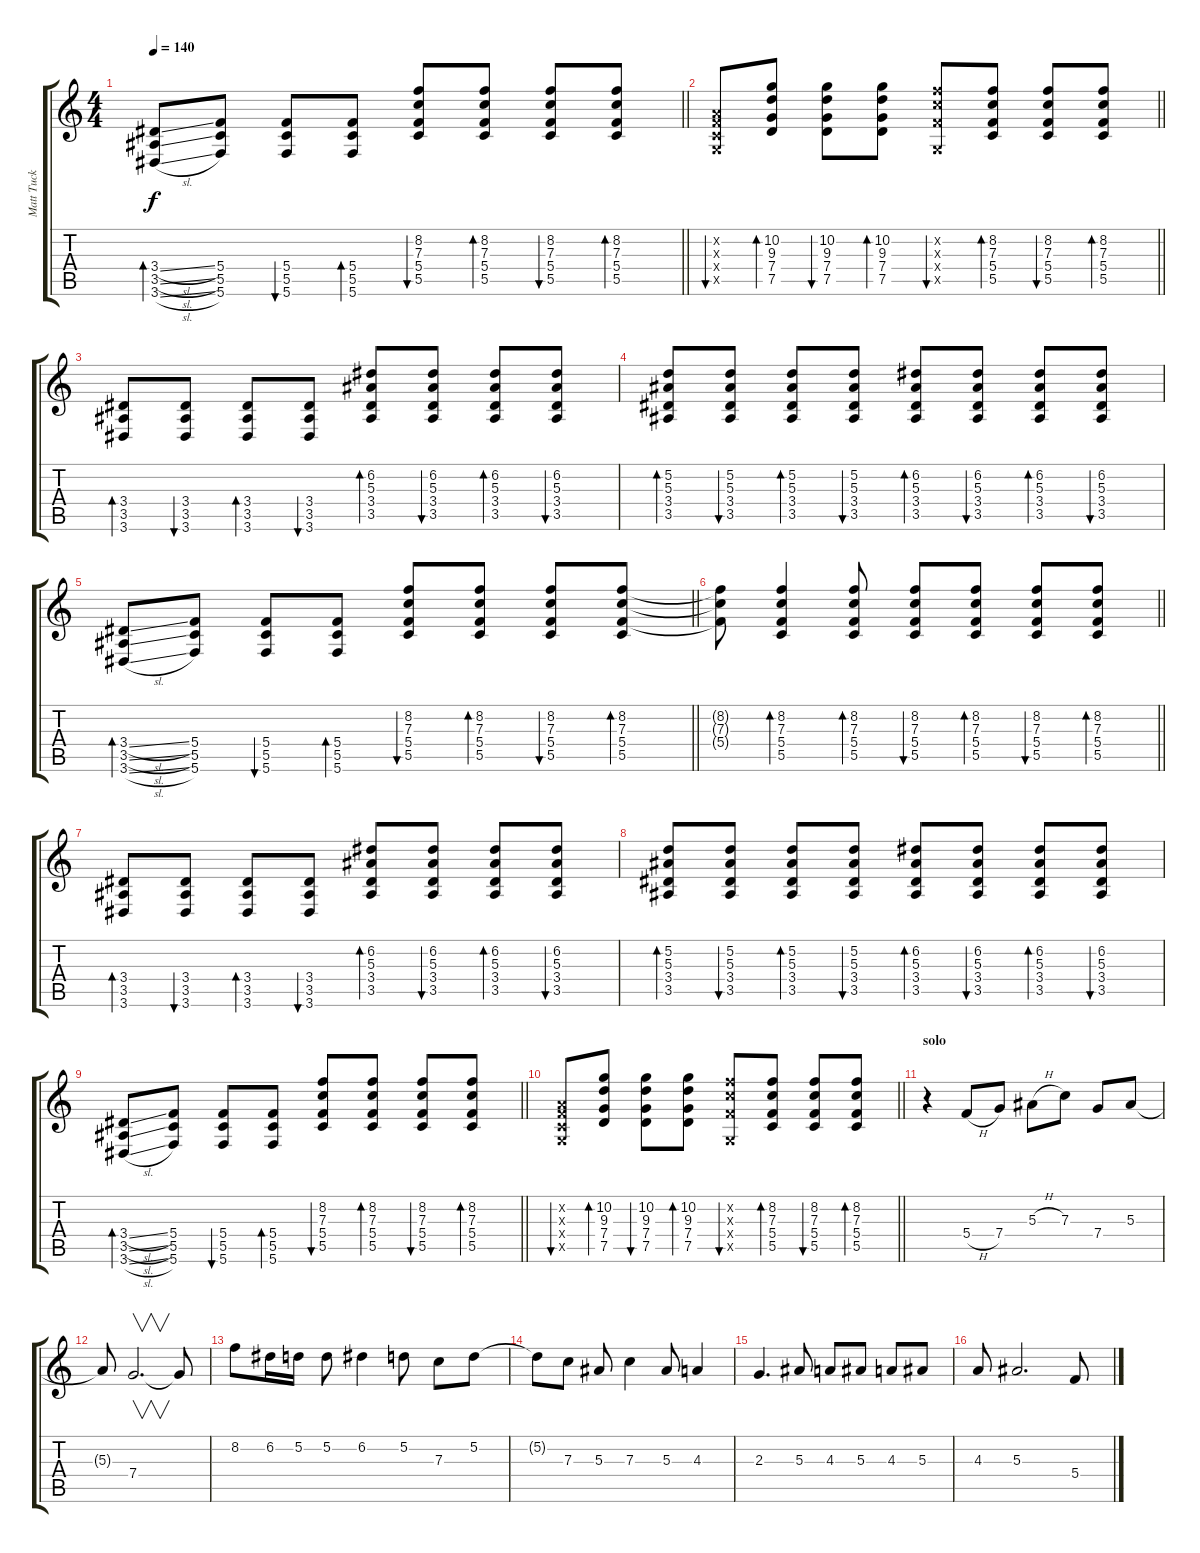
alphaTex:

\track ("Matt Tuck" "Matt Tuck") {instrument acousticguitarsteel}
\staff {score tabs}
\tuning (D4 A3 F3 C3 G2 C2) {hide}
\ts (4 4)
\tempo 140
\clef g2
\barLineRight lightlight
\ks c
(3.4{sl} 3.5{sl} 3.6{sl}).8{bd 60 dy f} (5.4 5.5 5.6).8 (5.4 5.5 5.6).8{bu 60} (5.4 5.5 5.6).8{bd 60} (8.2 7.3 5.4 5.5).8{bu 60} (8.2 7.3 5.4 5.5).8{bd 60} (8.2 7.3 5.4 5.5).8{bu 60} (8.2 7.3 5.4 5.5).8{bd 60} |
\barLineRight lightlight
(0.2{x} 0.3{x} 0.4{x} 0.5{x}).8{bu 120} (10.2 9.3 7.4 7.5).8{bd 120} (10.2 9.3 7.4 7.5).8{bu 120} (10.2 9.3 7.4 7.5).8{bd 120} (8.2{x} 7.3{x} 5.4{x} 0.5{x}).8{bu 120} (8.2 7.3 5.4 5.5).8{bd 120} (8.2 7.3 5.4 5.5).8{bu 120} (8.2 7.3 5.4 5.5).8{bd 120} |
(3.4 3.5 3.6).8{bd 60} (3.4 3.5 3.6).8{bu 60} (3.4 3.5 3.6).8{bd 60} (3.4 3.5 3.6).8{bu 60} (6.2 5.3 3.4 3.5).8{bd 60} (6.2 5.3 3.4 3.5).8{bu 60} (6.2 5.3 3.4 3.5).8{bd 60} (6.2 5.3 3.4 3.5).8{bu 60} |
(5.2 5.3 3.4 3.5).8{bd 60} (5.2 5.3 3.4 3.5).8{bu 60} (5.2 5.3 3.4 3.5).8{bd 60} (5.2 5.3 3.4 3.5).8{bu 60} (6.2 5.3 3.4 3.5).8{bd 60} (6.2 5.3 3.4 3.5).8{bu 60} (6.2 5.3 3.4 3.5).8{bd 60} (6.2 5.3 3.4 3.5).8{bu 60} |
\barLineRight lightlight
(3.4{sl} 3.5{sl} 3.6{sl}).8{bd 60} (5.4 5.5 5.6).8 (5.4 5.5 5.6).8{bu 60} (5.4 5.5 5.6).8{bd 60} (8.2 7.3 5.4 5.5).8{bu 60} (8.2 7.3 5.4 5.5).8{bd 60} (8.2 7.3 5.4 5.5).8{bu 60} (8.2 7.3 5.4 5.5).8{bd 60} |
\barLineRight lightlight
(8.2{t} 7.3{t} 5.4{t}).8 (8.2 7.3 5.4 5.5).4{bd 120} (8.2 7.3 5.4 5.5).8{bd 120} (8.2 7.3 5.4 5.5).8{bu 120} (8.2 7.3 5.4 5.5).8{bd 120} (8.2 7.3 5.4 5.5).8{bu 120} (8.2 7.3 5.4 5.5).8{bd 120} |
(3.4 3.5 3.6).8{bd 60} (3.4 3.5 3.6).8{bu 60} (3.4 3.5 3.6).8{bd 60} (3.4 3.5 3.6).8{bu 60} (6.2 5.3 3.4 3.5).8{bd 60} (6.2 5.3 3.4 3.5).8{bu 60} (6.2 5.3 3.4 3.5).8{bd 60} (6.2 5.3 3.4 3.5).8{bu 60} |
(5.2 5.3 3.4 3.5).8{bd 60} (5.2 5.3 3.4 3.5).8{bu 60} (5.2 5.3 3.4 3.5).8{bd 60} (5.2 5.3 3.4 3.5).8{bu 60} (6.2 5.3 3.4 3.5).8{bd 60} (6.2 5.3 3.4 3.5).8{bu 60} (6.2 5.3 3.4 3.5).8{bd 60} (6.2 5.3 3.4 3.5).8{bu 60} |
\barLineRight lightlight
(3.4{sl} 3.5{sl} 3.6{sl}).8{bd 60} (5.4 5.5 5.6).8 (5.4 5.5 5.6).8{bu 60} (5.4 5.5 5.6).8{bd 60} (8.2 7.3 5.4 5.5).8{bu 60} (8.2 7.3 5.4 5.5).8{bd 60} (8.2 7.3 5.4 5.5).8{bu 60} (8.2 7.3 5.4 5.5).8{bd 60} |
\barLineRight lightlight
(0.2{x} 0.3{x} 0.4{x} 0.5{x}).8{bu 120} (10.2 9.3 7.4 7.5).8{bd 120} (10.2 9.3 7.4 7.5).8{bu 120} (10.2 9.3 7.4 7.5).8{bd 120} (8.2{x} 7.3{x} 5.4{x} 0.5{x}).8{bu 120} (8.2 7.3 5.4 5.5).8{bd 120} (8.2 7.3 5.4 5.5).8{bu 120} (8.2 7.3 5.4 5.5).8{bd 120} |
\section ("" "solo")
r.4 5.4{h}.8 7.4.8 5.3{h}.8 7.3.8 7.4.8 5.3.8 |
5.3{t}.8 7.4.2{v d} 7.4{t}.8 |
8.2.8 6.2.16 5.2.16 5.2.8 6.2.4 5.2.8 7.3.8 5.2.8 |
5.2{t}.8 7.3.8 5.3.8 7.3.4 5.3.8 4.3.4 |
2.3.4{d} 5.3.8 4.3.8 5.3.8 4.3.8 5.3.8 |
4.3.8 5.3.2{d} 5.4.8
